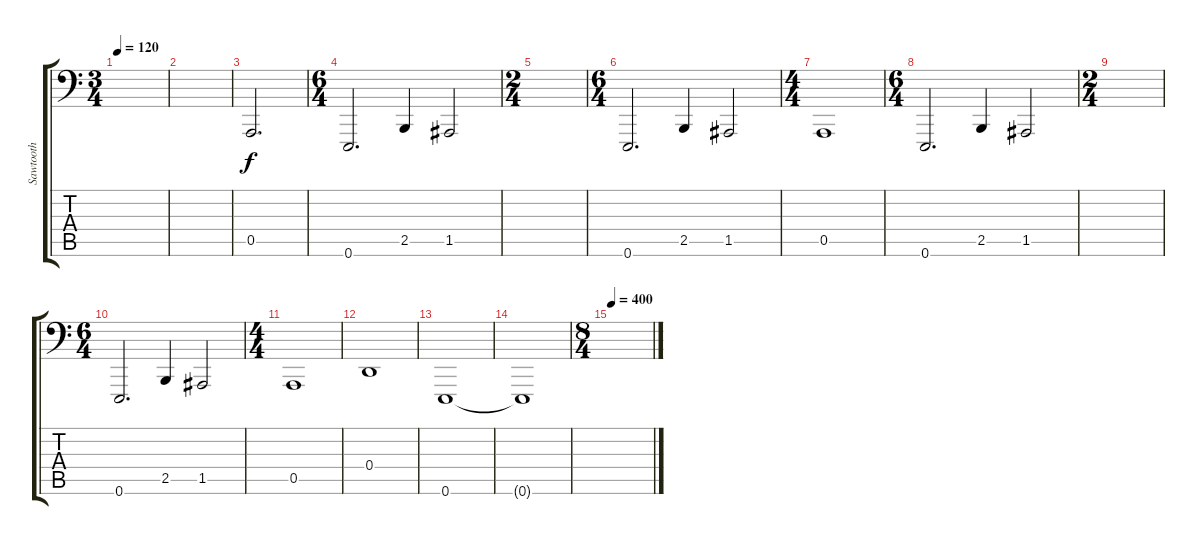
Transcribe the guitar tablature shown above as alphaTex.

\track ("Sawtooth" "Sawtooth") {instrument lead2sawtooth}
\staff {score tabs}
\tuning (E3 B2 G2 D2 A1 E1) {hide}
\ts (3 4)
\tempo 120
\clef f4
\ks c
|
|
0.5.2{d} |
\ts (6 4)
0.6.2{d} 2.5.4 1.5.2 |
\ts (2 4)
|
\ts (6 4)
0.6.2{d} 2.5.4 1.5.2 |
\ts (4 4)
0.5.1 |
\ts (6 4)
0.6.2{d} 2.5.4 1.5.2 |
\ts (2 4)
|
\ts (6 4)
0.6.2{d} 2.5.4 1.5.2 |
\ts (4 4)
0.5.1 |
0.4.1 |
0.6.1 |
0.6{t}.1 |
\ts (8 4)
\tempo 400
